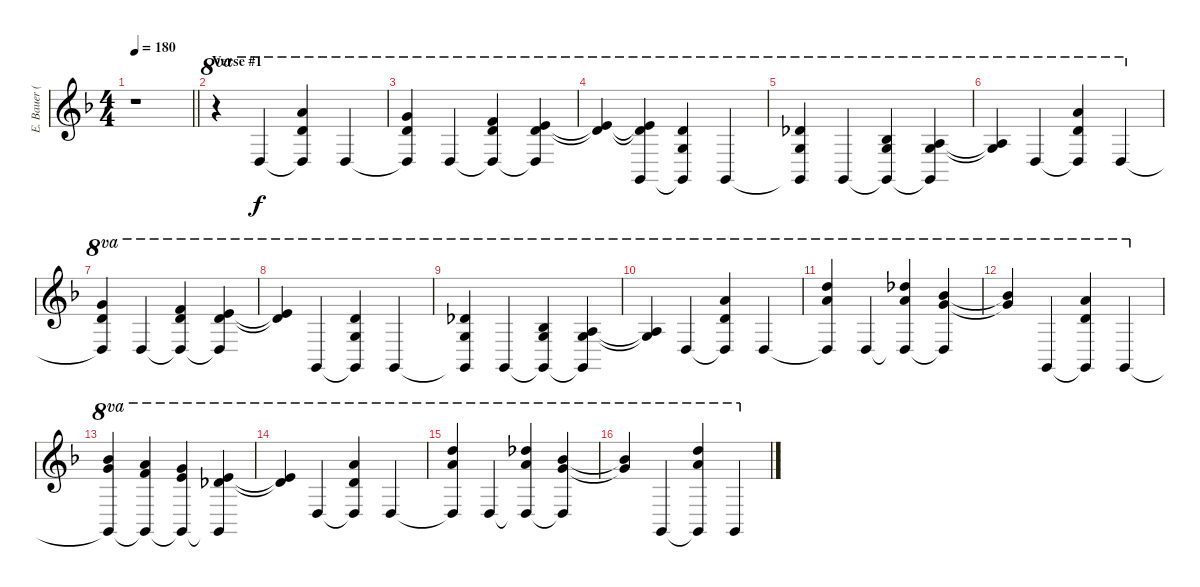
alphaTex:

\track ("E. Bauer (Keyboard)" "E. Bauer (") {instrument acousticgrandpiano}
\staff {score}
\tuning (E4 B3 G3 D3 A2 E2) {hide}
\ts (4 4)
\tempo 180
\clef g2
\barLineRight lightlight
\ks dminor
r.1{dy f} |
\section ("" "Verse #1")
r.4{ot 8va} 7.3.4{ot 8va} (17.1 15.2 7.3{t}).4{ot 8va} 7.3.4{ot 8va} |
(15.1 15.2 7.3{t}).4{ot 8va} 7.3.4{ot 8va} (13.1 15.2 7.3{t}).4{ot 8va} (12.1 15.2 7.3{t}).4{ot 8va} |
(12.1{t} 15.2{t}).4{ot 8va} (12.1{t} 15.2{t} 5.4).4{ot 8va} (10.1 8.2 5.4{t}).4{ot 8va} 5.4.4{ot 8va} |
(9.1 8.2 5.4{t}).4{ot 8va} 5.4.4{ot 8va} (6.1 8.2 5.4{t}).4{ot 8va} (5.1 8.2 5.4{t}).4{ot 8va} |
(5.1{t} 8.2{t}).4{ot 8va} 7.3.4{ot 8va} (17.1 15.2 7.3{t}).4{ot 8va} 7.3.4{ot 8va} |
(15.1 15.2 7.3{t}).4{ot 8va} 7.3.4{ot 8va} (13.1 15.2 7.3{t}).4{ot 8va} (12.1 15.2 7.3{t}).4{ot 8va} |
(12.1{t} 15.2{t}).4{ot 8va} 5.4.4{ot 8va} (10.1 8.2 5.4{t}).4{ot 8va} 5.4.4{ot 8va} |
(9.1 8.2 5.4{t}).4{ot 8va} 5.4.4{ot 8va} (6.1 8.2 5.4{t}).4{ot 8va} (5.1 8.2 5.4{t}).4{ot 8va} |
(5.1{t} 8.2{t}).4{ot 8va} 7.3.4{ot 8va} (17.1 15.2 7.3{t}).4{ot 8va} 7.3.4{ot 8va} |
(22.1 22.2 7.3{t}).4{ot 8va} 7.3.4{ot 8va} (21.1 22.2 7.3{t}).4{ot 8va} (18.1 20.2 7.3{t}).4{ot 8va} |
(18.1{t} 20.2{t}).4{ot 8va} 5.4.4{ot 8va} (17.1 15.2 5.4{t}).4{ot 8va} 5.4.4{ot 8va} |
(18.1 20.2 5.4{t}).4{ot 8va} (17.1 18.2 5.4{t}).4{ot 8va} (15.1 17.2 5.4{t}).4{ot 8va} (12.1 14.2 5.4{t}).4{ot 8va} |
(12.1{t} 14.2{t}).4{ot 8va} 7.3.4{ot 8va} (17.1 15.2 7.3{t}).4{ot 8va} 7.3.4{ot 8va} |
(22.1 22.2 7.3{t}).4{ot 8va} 7.3.4{ot 8va} (21.1 22.2 7.3{t}).4{ot 8va} (18.1 20.2 7.3{t}).4{ot 8va} |
(18.1{t} 20.2{t}).4{ot 8va} 5.4.4{ot 8va} (22.1 22.2 5.4{t}).4{ot 8va} 5.4.4{ot 8va}
